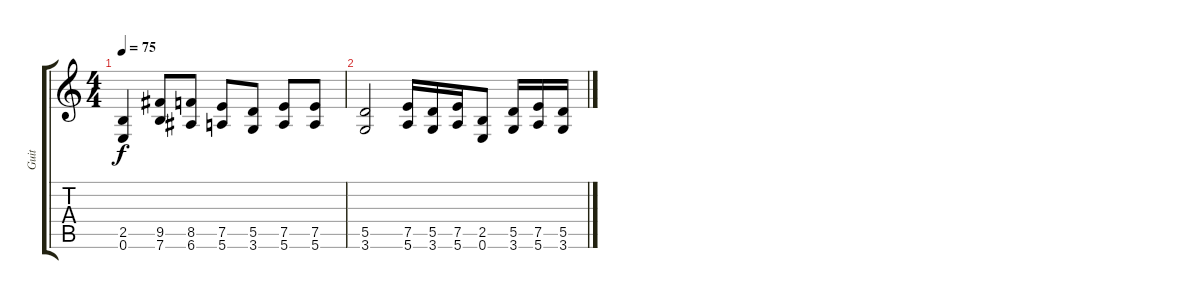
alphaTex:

\track ("Guit" "Guit") {instrument overdrivenguitar}
\staff {score tabs}
\tuning (E4 B3 G3 D3 A2 E2) {hide}
\ts (4 4)
\tempo 75
\clef g2
\ks c
(2.5 0.6).4{dy f} (9.5 7.6).8 (8.5 6.6).8 (7.5 5.6).8 (5.5 3.6).8 (7.5 5.6).8 (7.5 5.6).8 |
(5.5 3.6).2 (7.5 5.6).16 (5.5 3.6).16 (7.5 5.6).16 (2.5 0.6).8 (5.5 3.6).16 (7.5 5.6).16 (5.5 3.6).16
